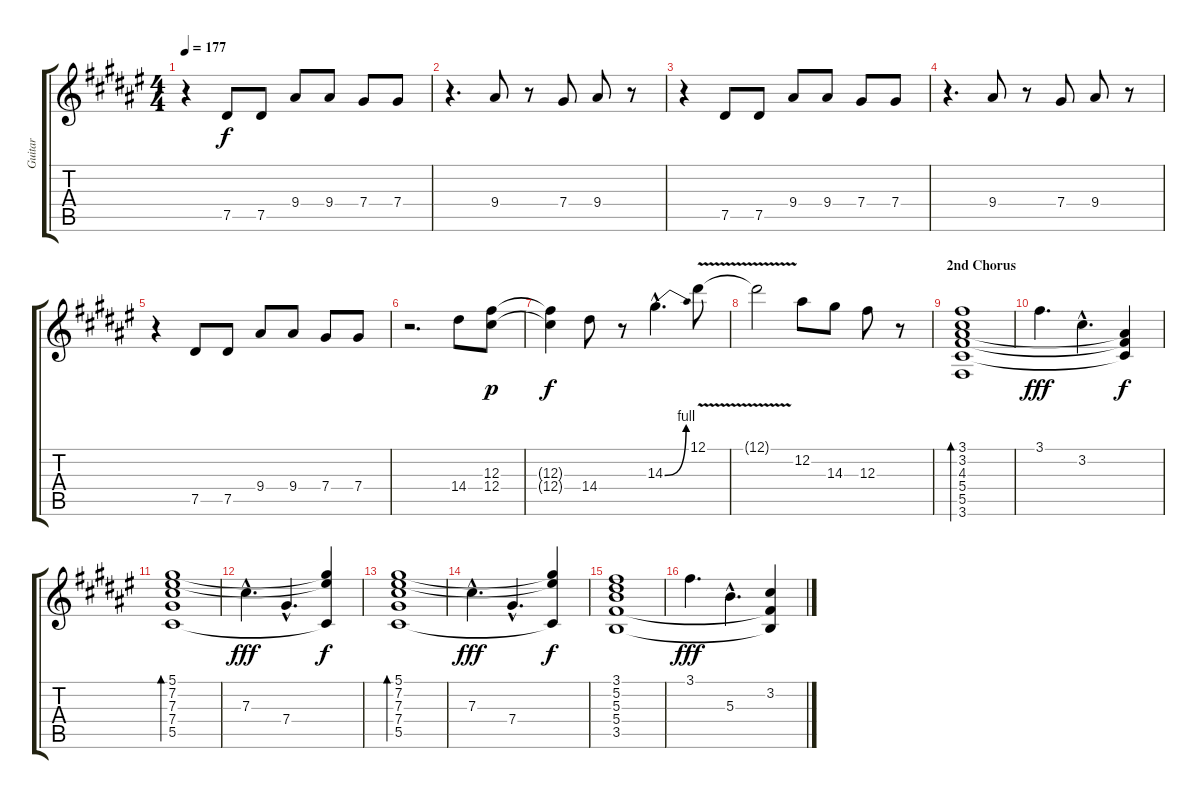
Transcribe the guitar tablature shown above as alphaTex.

\track ("Guitar" "Guitar") {instrument overdrivenguitar}
\staff {score tabs}
\tuning (Eb4 Bb3 Gb3 Db3 Ab2 Eb2) {hide}
\ts (4 4)
\tempo 177
\clef g2
\ks d#minor
r.4{dy f} 7.5.8 7.5.8 9.4.8 9.4.8 7.4.8 7.4.8 |
r.4{d} 9.4.8 r.8 7.4.8 9.4.8 r.8 |
r.4 7.5.8 7.5.8 9.4.8 9.4.8 7.4.8 7.4.8 |
r.4{d} 9.4.8 r.8 7.4.8 9.4.8 r.8 |
r.4 7.5.8 7.5.8 9.4.8 9.4.8 7.4.8 7.4.8 |
r.2{d instrument overdrivenguitar} 14.4.8 (12.3 12.4).8{dy p} |
(12.3{t} 12.4{t}).4{dy f} 14.4.8 r.8 14.3{be (bend 0 0 60 4) hac}.4{d} 12.1{v}.8 |
12.1{t}.2 12.2.8 14.3.8 12.3.8 r.8 |
\section ("" "2nd Chorus")
(3.1 3.2 4.3 5.4 5.5 3.6).1{bd 60} |
3.1.4{d dy fff} 3.2{hac}.4{d} (4.3{t} 5.4{t} 5.5{t}).4{dy f} |
(5.1 7.2 7.3 7.4 5.5).1{bd 60} |
7.3{hac}.4{d dy fff} 7.4{hac}.4{d} (5.1{t} 7.2{t} 5.5{t}).4{dy f} |
(5.1 7.2 7.3 7.4 5.5).1{bd 60} |
7.3{hac}.4{d dy fff} 7.4{hac}.4{d} (5.1{t} 7.2{t} 5.5{t}).4{dy f} |
(3.1 5.2 5.3 5.4 3.5).1 |
3.1.4{d dy fff} 5.3{hac}.4{d} (3.2 5.4{t} 3.5{t}).4
